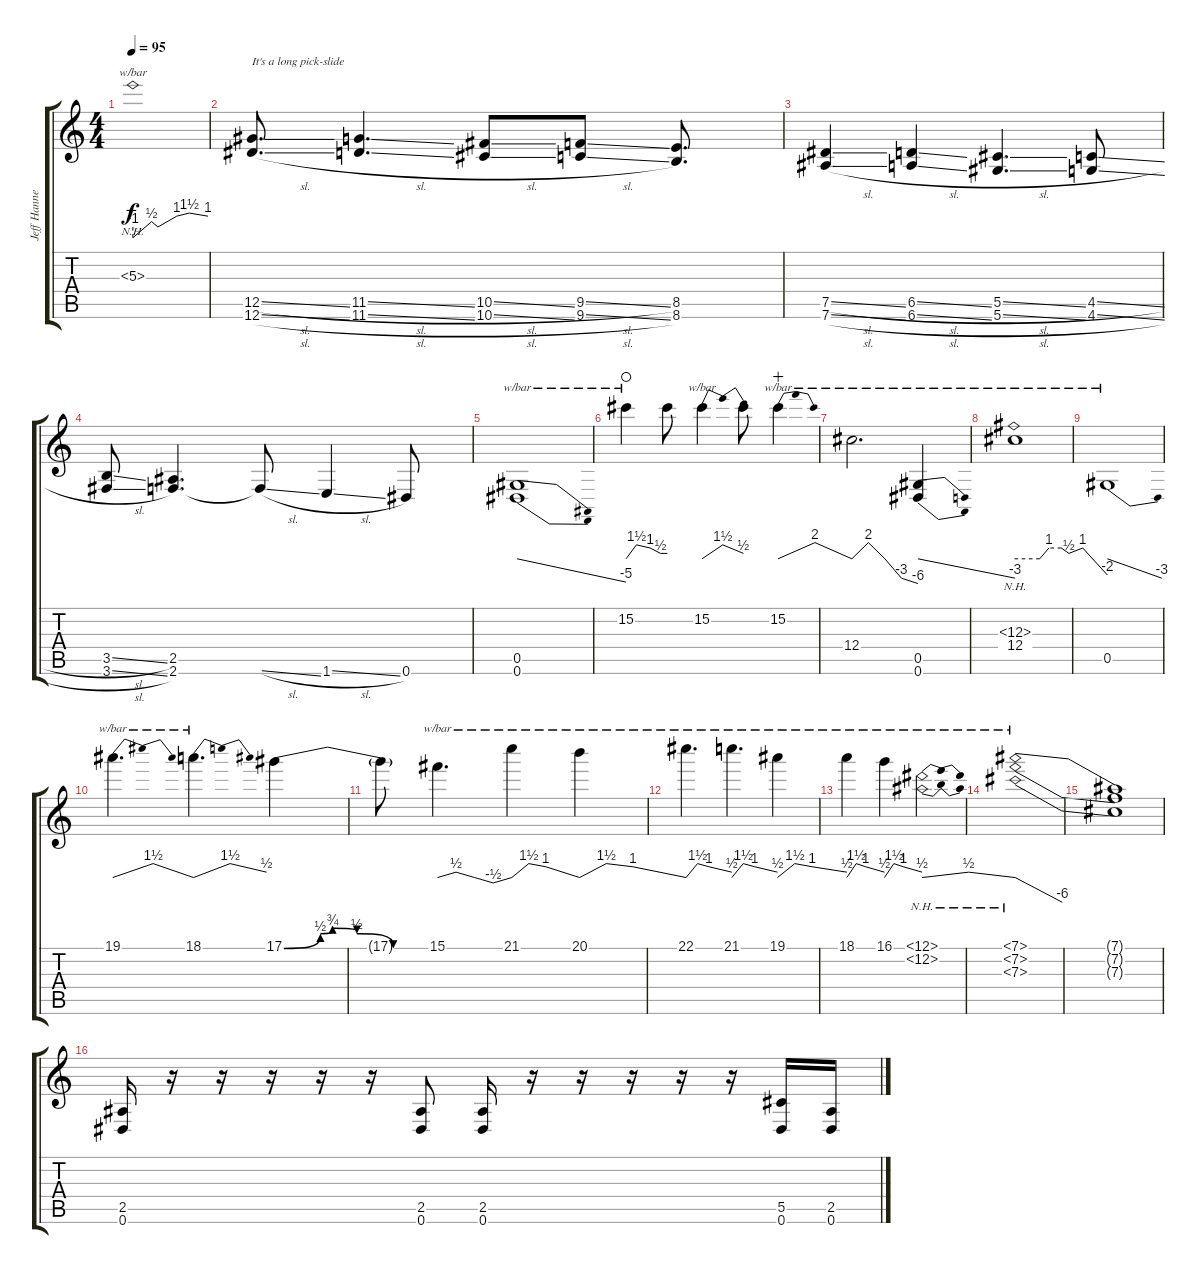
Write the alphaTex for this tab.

\track ("Jeff Hanneman" "Jeff Hanne") {instrument overdrivenguitar}
\staff {score tabs}
\tuning (Eb4 Bb3 Gb3 Db3 Ab2 Eb2) {hide}
\ts (4 4)
\tempo 95
\clef g2
\ks c
5.3{nh}.1{tbe (custom default 0 -4 15 2 20 0 35 4 45 6 60 4) dy f} |
(12.5{sl} 12.6{sl}).8{d txt "It's a long pick-slide"} (11.5{sl} 11.6{sl}).4{d} (10.5{sl} 10.6{sl}).8 (9.5{sl} 9.6{sl}).8 (8.5 8.6).8{d} |
(7.5{sl} 7.6{sl}).4 (6.5{sl} 6.6{sl}).4 (5.5{sl} 5.6{sl}).4{d} (4.5{sl} 4.6{sl}).8 |
(3.5{sl} 3.6{sl}).8 (2.5 2.6).4{d} 2.6{sl t}.8 1.6{sl}.4 0.6.8 |
(0.5 0.6).1{tbe (dive default 0 0 60 -20)} |
15.2.4{tbe (custom default 0 0 15 6 35 4 50 2 60 2) waho} 15.2{t}.8 15.2.4{tbe (dip default 0 0 15 6 60 2)} 15.2{t}.8 15.2.4{tbe (dip default 0 0 15 8 60 0) wahc} |
12.4.2{d tbe (custom default 0 0 15 8 30 0 45 -12 60 -24)} (0.5 0.6).4{tbe (dive default 0 0 60 -12)} |
(12.3{nh} 12.4).1{tbe (custom default 0 0 16 0 22 4 30 4 35 2 44 4 60 -8)} |
0.5.1{tbe (dive default 0 0 60 -12)} |
19.1.4{d tbe (dip default 0 0 15 6 30 6 60 0)} 18.1.4{d tbe (dip default 0 0 15 6 30 6 60 2)} 17.1{be (custom 0 0 15 2 20 3 30 2 45 0 60 0)}.4 |
17.1{t}.8 15.1.4{d tbe (custom default 0 0 15 2 30 0 45 -2 60 0)} 21.1.4{tbe (custom default 0 0 15 6 30 4 60 0)} 20.1.4{tbe (custom default 0 0 15 6 30 4 60 0)} |
22.1.4{d tbe (custom default 0 0 15 6 30 4 60 2)} 21.1.4{d tbe (custom default 0 0 15 6 30 4 60 2)} 19.1.4{tbe (custom default 0 0 15 6 30 4 60 2)} |
18.1.4{tbe (custom default 0 0 15 6 30 4 60 2)} 16.1.4{tbe (custom default 0 0 15 6 30 4 60 2)} (12.1{nh} 12.2{nh}).2{tbe (dip default 0 0 30 2 60 0)} |
(7.1{nh} 7.2{nh} 7.3{nh}).1{tbe (dive default 0 0 60 -24)} |
(7.1{t} 7.2{t} 7.3{t}).1{balance 1} |
(2.5 0.6).16{volume 13 instrument overdrivenguitar} r.16 r.16 r.16 r.16 r.16 (2.5 0.6).8 (2.5 0.6).16 r.16 r.16 r.16 r.16 r.16 (5.5 0.6).16 (2.5 0.6).16
